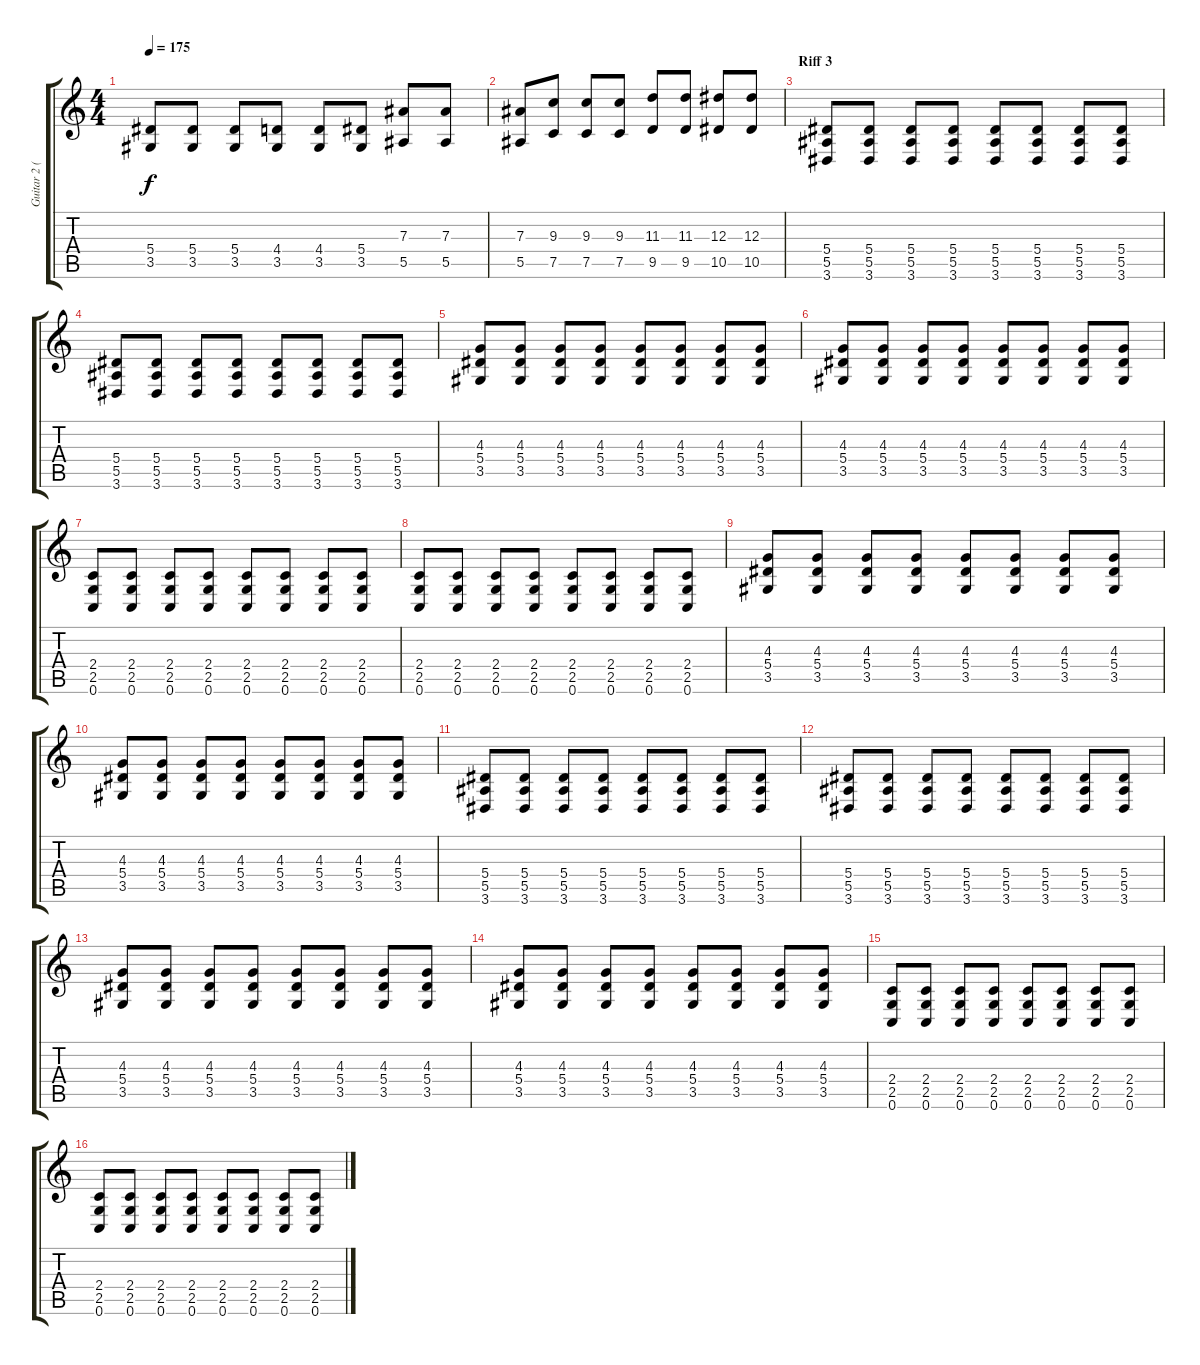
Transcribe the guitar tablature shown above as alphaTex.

\track ("Guitar 2 (Lead)" "Guitar 2 (") {instrument distortionguitar}
\staff {score tabs}
\tuning (C4 G3 Eb3 Bb2 F2 C2) {hide}
\ts (4 4)
\tempo 175
\clef g2
\ks c
(5.4 3.5).8{dy f} (5.4 3.5).8 (5.4 3.5).8 (4.4 3.5).8 (4.4 3.5).8 (5.4 3.5).8 (7.3 5.5).8 (7.3 5.5).8 |
(7.3 5.5).8 (9.3 7.5).8 (9.3 7.5).8 (9.3 7.5).8 (11.3 9.5).8 (11.3 9.5).8 (12.3 10.5).8 (12.3 10.5).8 |
\section ("" "Riff 3")
(5.4 5.5 3.6).8{balance 1} (5.4 5.5 3.6).8 (5.4 5.5 3.6).8 (5.4 5.5 3.6).8 (5.4 5.5 3.6).8 (5.4 5.5 3.6).8 (5.4 5.5 3.6).8 (5.4 5.5 3.6).8 |
(5.4 5.5 3.6).8 (5.4 5.5 3.6).8 (5.4 5.5 3.6).8 (5.4 5.5 3.6).8 (5.4 5.5 3.6).8 (5.4 5.5 3.6).8 (5.4 5.5 3.6).8 (5.4 5.5 3.6).8 |
(4.3 5.4 3.5).8 (4.3 5.4 3.5).8 (4.3 5.4 3.5).8 (4.3 5.4 3.5).8 (4.3 5.4 3.5).8 (4.3 5.4 3.5).8 (4.3 5.4 3.5).8 (4.3 5.4 3.5).8 |
(4.3 5.4 3.5).8 (4.3 5.4 3.5).8 (4.3 5.4 3.5).8 (4.3 5.4 3.5).8 (4.3 5.4 3.5).8 (4.3 5.4 3.5).8 (4.3 5.4 3.5).8 (4.3 5.4 3.5).8 |
(2.4 2.5 0.6).8 (2.4 2.5 0.6).8 (2.4 2.5 0.6).8 (2.4 2.5 0.6).8 (2.4 2.5 0.6).8 (2.4 2.5 0.6).8 (2.4 2.5 0.6).8 (2.4 2.5 0.6).8 |
(2.4 2.5 0.6).8 (2.4 2.5 0.6).8 (2.4 2.5 0.6).8 (2.4 2.5 0.6).8 (2.4 2.5 0.6).8 (2.4 2.5 0.6).8 (2.4 2.5 0.6).8 (2.4 2.5 0.6).8 |
(4.3 5.4 3.5).8 (4.3 5.4 3.5).8 (4.3 5.4 3.5).8 (4.3 5.4 3.5).8 (4.3 5.4 3.5).8 (4.3 5.4 3.5).8 (4.3 5.4 3.5).8 (4.3 5.4 3.5).8 |
(4.3 5.4 3.5).8 (4.3 5.4 3.5).8 (4.3 5.4 3.5).8 (4.3 5.4 3.5).8 (4.3 5.4 3.5).8 (4.3 5.4 3.5).8 (4.3 5.4 3.5).8 (4.3 5.4 3.5).8 |
(5.4 5.5 3.6).8 (5.4 5.5 3.6).8 (5.4 5.5 3.6).8 (5.4 5.5 3.6).8 (5.4 5.5 3.6).8 (5.4 5.5 3.6).8 (5.4 5.5 3.6).8 (5.4 5.5 3.6).8 |
(5.4 5.5 3.6).8 (5.4 5.5 3.6).8 (5.4 5.5 3.6).8 (5.4 5.5 3.6).8 (5.4 5.5 3.6).8 (5.4 5.5 3.6).8 (5.4 5.5 3.6).8 (5.4 5.5 3.6).8 |
(4.3 5.4 3.5).8 (4.3 5.4 3.5).8 (4.3 5.4 3.5).8 (4.3 5.4 3.5).8 (4.3 5.4 3.5).8 (4.3 5.4 3.5).8 (4.3 5.4 3.5).8 (4.3 5.4 3.5).8 |
(4.3 5.4 3.5).8 (4.3 5.4 3.5).8 (4.3 5.4 3.5).8 (4.3 5.4 3.5).8 (4.3 5.4 3.5).8 (4.3 5.4 3.5).8 (4.3 5.4 3.5).8 (4.3 5.4 3.5).8 |
(2.4 2.5 0.6).8 (2.4 2.5 0.6).8 (2.4 2.5 0.6).8 (2.4 2.5 0.6).8 (2.4 2.5 0.6).8 (2.4 2.5 0.6).8 (2.4 2.5 0.6).8 (2.4 2.5 0.6).8 |
(2.4 2.5 0.6).8 (2.4 2.5 0.6).8 (2.4 2.5 0.6).8 (2.4 2.5 0.6).8 (2.4 2.5 0.6).8 (2.4 2.5 0.6).8 (2.4 2.5 0.6).8 (2.4 2.5 0.6).8
